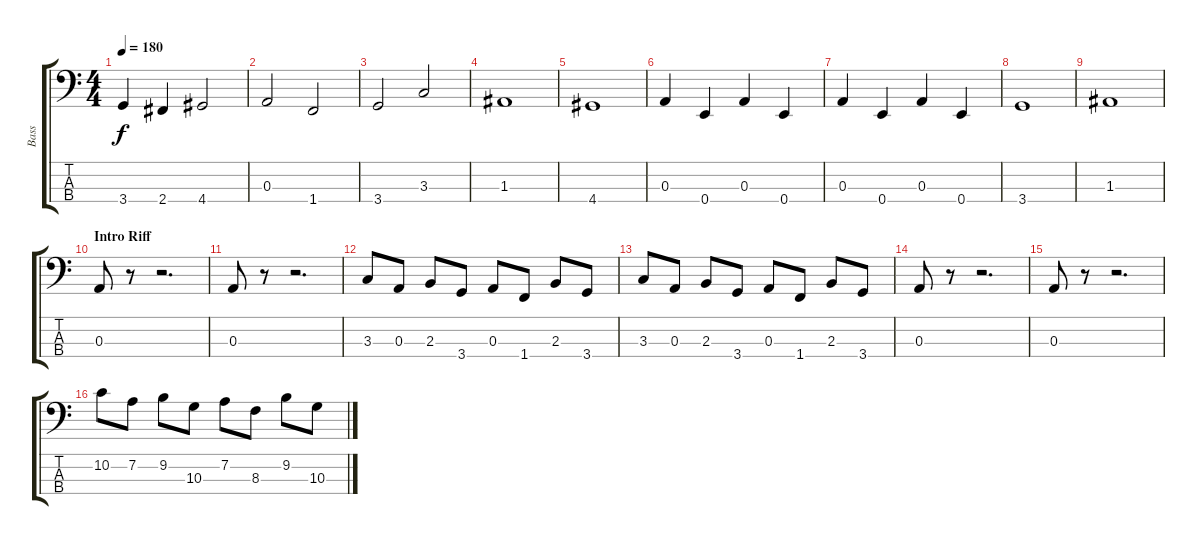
\track ("Bass" "Bass") {instrument electricbassfinger}
\staff {score tabs}
\tuning (G2 D2 A1 E1) {hide}
\ts (4 4)
\tempo 180
\clef f4
\ks c
3.4.4{dy f} 2.4.4 4.4.2 |
0.3.2 1.4.2 |
3.4.2 3.3.2 |
1.3.1 |
4.4.1 |
0.3.4 0.4.4 0.3.4 0.4.4 |
0.3.4 0.4.4 0.3.4 0.4.4 |
3.4.1 |
1.3.1 |
\section ("" "Intro Riff")
0.3.8 r.8 r.2{d} |
0.3.8 r.8 r.2{d} |
3.3.8 0.3.8 2.3.8 3.4.8 0.3.8 1.4.8 2.3.8 3.4.8 |
3.3.8 0.3.8 2.3.8 3.4.8 0.3.8 1.4.8 2.3.8 3.4.8 |
0.3.8 r.8 r.2{d} |
0.3.8 r.8 r.2{d} |
10.2.8 7.2.8 9.2.8 10.3.8 7.2.8 8.3.8 9.2.8 10.3.8
